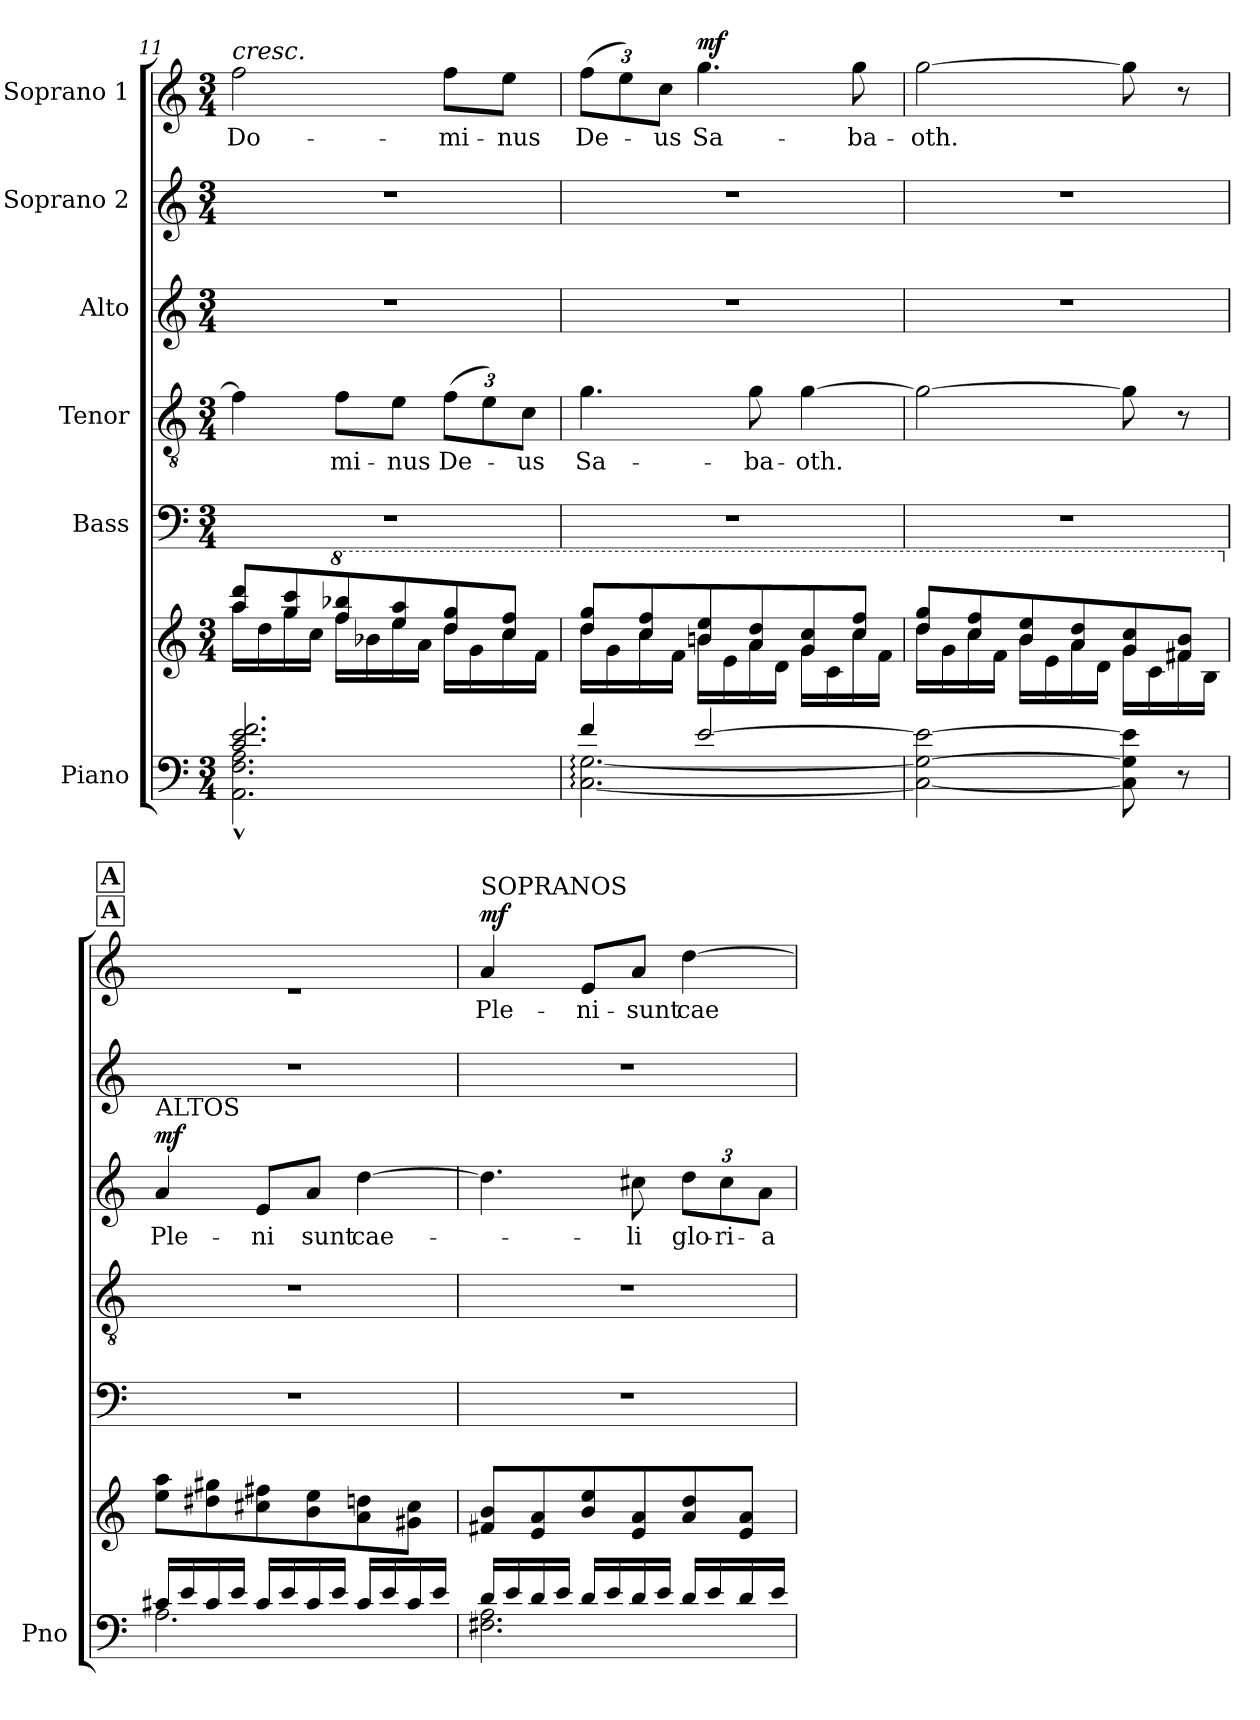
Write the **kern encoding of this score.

**kern	**kern	**kern	**kern	**text	**kern	**text	**dynam	**kern	**kern	**text	**dynam
*part6	*part6	*part5	*part4	*part4	*part3	*part3	*part3	*part2	*part1	*part1	*part1
*staff7	*staff6	*staff5	*staff4	*staff4	*staff3	*staff3	*staff3	*staff2	*staff1	*staff1	*staff1
*I"Piano	*	*I"Bass	*I"Tenor	*	*I"Alto	*	*	*I"Soprano 2	*I"Soprano 1	*	*
*I'Pno	*	*	*	*	*	*	*	*	*	*	*
!!LO:PB:g=z
*clefF4	*clefG2	*clefF4	*clefGv2	*	*clefG2	*	*	*clefG2	*clefG2	*	*
*k[]	*k[]	*k[]	*k[]	*	*k[]	*	*	*k[]	*k[]	*	*
*M3/4	*M3/4	*M3/4	*M3/4	*	*M3/4	*	*	*M3/4	*M3/4	*	*
=11	=11	=11	=11	=11	=11	=11	=11	=11	=11	=11	=11
*^	*^	*	*	*	*	*	*	*	*	*	*
!	!	!	!	!	!	!	!	!	!	!	!LO:TX:a:i:t=cresc.	!	!
!	!	!	!	!	!	!	!	!	!	!	!	!LO:LY:b	!
2.c/ 2.e/ 2.f/	2.AA\^^ 2.F\^^ 2.A\^^	8aa/ 8ddd/L	16aa\LL	2.r	4f\]	.	2.r	.	.	2.r	2ff\	Do-	.
.	.	.	16dd\	.	.	.	.	.	.	.	.	.	.
.	.	8gg/ 8ccc/	16gg\	.	.	.	.	.	.	.	.	.	.
.	.	.	16cc\JJ	.	.	.	.	.	.	.	.	.	.
*	*	*8va	*	*	*	*	*	*	*	*	*	*	*
!	!	!	!	!	!	!LO:LY:b	!	!	!	!	!	!	!
.	.	8fff/ 8bbb-X/	16fff\LL	.	8f\L	-mi-	.	.	.	.	.	.	.
.	.	.	16bb-X\	.	.	.	.	.	.	.	.	.	.
!	!	!	!	!	!	!LO:LY:b	!	!	!	!	!	!	!
.	.	8eee/ 8aaa/	16eee\	.	8e\J	-nus	.	.	.	.	.	.	.
.	.	.	16aa\JJ	.	.	.	.	.	.	.	.	.	.
*	*	*	*	*	*Xbrackettup	*	*	*	*	*	*	*	*
!	!	!	!	!	!	!LO:LY:b	!	!	!	!	!	!LO:LY:b	!
.	.	8ddd/ 8ggg/	16ddd\LL	.	(>12f\L	De-	.	.	.	.	8ff\L	-mi-	.
.	.	.	16gg\	.	.	.	.	.	.	.	.	.	.
.	.	.	.	.	12e\)	.	.	.	.	.	.	.	.
!	!	!	!	!	!	!	!	!	!	!	!	!LO:LY:b	!
.	.	8ccc/ 8fff/J	16ccc\	.	.	.	.	.	.	.	8ee\J	-nus	.
!	!	!	!	!	!	!LO:LY:b	!	!	!	!	!	!	!
.	.	.	.	.	12c\J	-us	.	.	.	.	.	.	.
.	.	.	16ff\JJ	.	.	.	.	.	.	.	.	.	.
=12	=12	=12	=12	=12	=12	=12	=12	=12	=12	=12	=12	=12	=12
!	!	!	!	!	!	!LO:LY:b	!	!	!	!	!	!	!
*	*	*	*	*	*	*	*	*	*	*	*Xbrackettup	*	*
!	!	!	!	!	!	!	!	!	!	!	!	!LO:LY:b	!
4f/	[2.C\: [2.G\:	8ddd/ 8ggg/L	16ddd\LL	2.r	4.g\	Sa-	2.r	.	.	2.r	(>12ff\L	De-	.
.	.	.	16gg\	.	.	.	.	.	.	.	.	.	.
.	.	.	.	.	.	.	.	.	.	.	12ee\)	.	.
.	.	8ccc/ 8fff/	16ccc\	.	.	.	.	.	.	.	.	.	.
!	!	!	!	!	!	!	!	!	!	!	!	!LO:LY:b	!
.	.	.	.	.	.	.	.	.	.	.	12cc\J	-us	.
.	.	.	16ff\JJ	.	.	.	.	.	.	.	.	.	.
!	!	!	!	!	!	!	!	!	!	!	!	!LO:LY:b	!LO:DY:a
[2e/	.	8bbn/ 8eee/	16bb\LL	.	.	.	.	.	.	.	4.gg\	Sa-	mf
.	.	.	16ee\	.	.	.	.	.	.	.	.	.	.
!	!	!	!	!	!	!LO:LY:b	!	!	!	!	!	!	!
.	.	8aa/ 8ddd/	16aa\	.	8g\	-ba-	.	.	.	.	.	.	.
.	.	.	16dd\JJ	.	.	.	.	.	.	.	.	.	.
!	!	!	!	!	!	!LO:LY:b	!	!	!	!	!	!	!
.	.	8gg/ 8ccc/	16gg\LL	.	[4g\	-oth.	.	.	.	.	.	.	.
.	.	.	16cc\	.	.	.	.	.	.	.	.	.	.
!	!	!	!	!	!	!	!	!	!	!	!	!LO:LY:b	!
.	.	8ccc/ 8fff/J	16ccc\	.	.	.	.	.	.	.	8gg\	-ba-	.
.	.	.	16ff\JJ	.	.	.	.	.	.	.	.	.	.
*v	*v	*	*	*	*	*	*	*	*	*	*	*	*
=13	=13	=13	=13	=13	=13	=13	=13	=13	=13	=13	=13	=13
!	!	!	!	!	!	!	!	!	!	!	!LO:LY:b	!
2C\_ 2G\_ 2e\_	8ddd/ 8ggg/L	16ddd\LL	2.r	2g\_	.	2.r	.	.	2.r	[2gg\	-oth.	.
.	.	16gg\	.	.	.	.	.	.	.	.	.	.
.	8ccc/ 8fff/	16ccc\	.	.	.	.	.	.	.	.	.	.
.	.	16ff\JJ	.	.	.	.	.	.	.	.	.	.
.	8bb/ 8eee/	16bb\LL	.	.	.	.	.	.	.	.	.	.
.	.	16ee\	.	.	.	.	.	.	.	.	.	.
.	8aa/ 8ddd/	16aa\	.	.	.	.	.	.	.	.	.	.
.	.	16dd\JJ	.	.	.	.	.	.	.	.	.	.
8C\] 8G\] 8e\]	8gg/ 8ccc/	16gg\LL	.	8g\]	.	.	.	.	.	8gg\]	.	.
.	.	16cc\	.	.	.	.	.	.	.	.	.	.
8r	8ff#X/ 8bb/J	16ff#\	.	8r	.	.	.	.	.	8r	.	.
.	.	16b\JJ	.	.	.	.	.	.	.	.	.	.
*	*v	*v	*	*	*	*	*	*	*	*	*	*
!!LO:LB:g=z
!!LO:REH:place=s1:b:B:fs=14:t=A
!!LO:REH:place=s1:a:B:fs=14:t=A
=14	=14	=14	=14	=14	=14	=14	=14	=14	=14	=14	=14
*^	*	*	*	*	*	*	*	*	*	*	*
*	*	*X8va	*	*	*	*	*	*	*	*	*	*
*	*	*^	*	*	*	*	*	*	*	*	*	*
!	!	!	!	!	!	!	!LO:TX:a:t=ALTOS	!	!	!	!	!	!
!	!	!	!	!	!	!	!	!LO:LY:b	!LO:DY:a	!	!	!	!
*	*	*v	*v	*	*	*	*	*	*	*	*^	*	*
16c#X/LL	2.A\	8ee\ 8aa\L	2.r	2.r	.	4a/	Ple-	mf	2.r	2.re	4a/yy	.	.
16e/	.	.	.	.	.	.	.	.	.	.	.	.	.
16c#/	.	8dd#X\ 8gg#X\	.	.	.	.	.	.	.	.	.	.	.
16e/JJ	.	.	.	.	.	.	.	.	.	.	.	.	.
!	!	!	!	!	!	!	!LO:LY:b	!	!	!	!	!	!
16c#/LL	.	8cc#X\ 8ff#X\	.	.	.	8e/L	-ni	.	.	.	2ryy	.	.
16e/	.	.	.	.	.	.	.	.	.	.	.	.	.
!	!	!	!	!	!	!	!LO:LY:b	!	!	!	!	!	!
16c#/	.	8b\ 8ee\	.	.	.	8a/J	sunt	.	.	.	.	.	.
16e/JJ	.	.	.	.	.	.	.	.	.	.	.	.	.
!	!	!	!	!	!	!	!LO:LY:b	!	!	!	!	!	!
16c#/LL	.	8a\ 8ddn\	.	.	.	[4dd\	cae-	.	.	.	.	.	.
16e/	.	.	.	.	.	.	.	.	.	.	.	.	.
16c#/	.	8g#X\ 8cc#\J	.	.	.	.	.	.	.	.	.	.	.
16e/JJ	.	.	.	.	.	.	.	.	.	.	.	.	.
*	*	*	*	*	*	*	*	*	*	*v	*v	*	*
=15	=15	=15	=15	=15	=15	=15	=15	=15	=15	=15	=15	=15
!	!	!	!	!	!	!	!	!	!	!LO:TX:a:t=SOPRANOS	!	!
!	!	!	!	!	!	!	!	!	!	!	!LO:LY:b	!LO:DY:a
16d/LL	2.F#X\ 2.A\	8f#X/ 8b/L	2.r	2.r	.	4.dd\]	.	.	2.r	4a/	Ple-	mf
16e/	.	.	.	.	.	.	.	.	.	.	.	.
16d/	.	8e/ 8a/	.	.	.	.	.	.	.	.	.	.
16e/JJ	.	.	.	.	.	.	.	.	.	.	.	.
!	!	!	!	!	!	!	!	!	!	!	!LO:LY:b	!
16d/LL	.	8b/ 8ee/	.	.	.	.	.	.	.	8e/L	-ni-	.
16e/	.	.	.	.	.	.	.	.	.	.	.	.
!	!	!	!	!	!	!	!LO:LY:b	!	!	!	!LO:LY:b	!
16d/	.	8e/ 8a/	.	.	.	8cc#X\	-li	.	.	8a/J	-sunt	.
16e/JJ	.	.	.	.	.	.	.	.	.	.	.	.
*	*	*	*	*	*	*Xbrackettup	*	*	*	*	*	*
!	!	!	!	!	!	!	!LO:LY:b	!	!	!	!LO:LY:b	!
16d/LL	.	8a/ 8dd/	.	.	.	12dd\L	glo-	.	.	[4dd\	cae-	.
16e/	.	.	.	.	.	.	.	.	.	.	.	.
!	!	!	!	!	!	!	!LO:LY:b	!	!	!	!	!
.	.	.	.	.	.	12cc#\	-ri-	.	.	.	.	.
16d/	.	8e/ 8a/J	.	.	.	.	.	.	.	.	.	.
!	!	!	!	!	!	!	!LO:LY:b	!	!	!	!	!
.	.	.	.	.	.	12a\J	-a	.	.	.	.	.
16e/JJ	.	.	.	.	.	.	.	.	.	.	.	.
*v	*v	*	*	*	*	*	*	*	*	*	*	*
=	=	=	=	=	=	=	=	=	=	=	=
*-	*-	*-	*-	*-	*-	*-	*-	*-	*-	*-	*-
